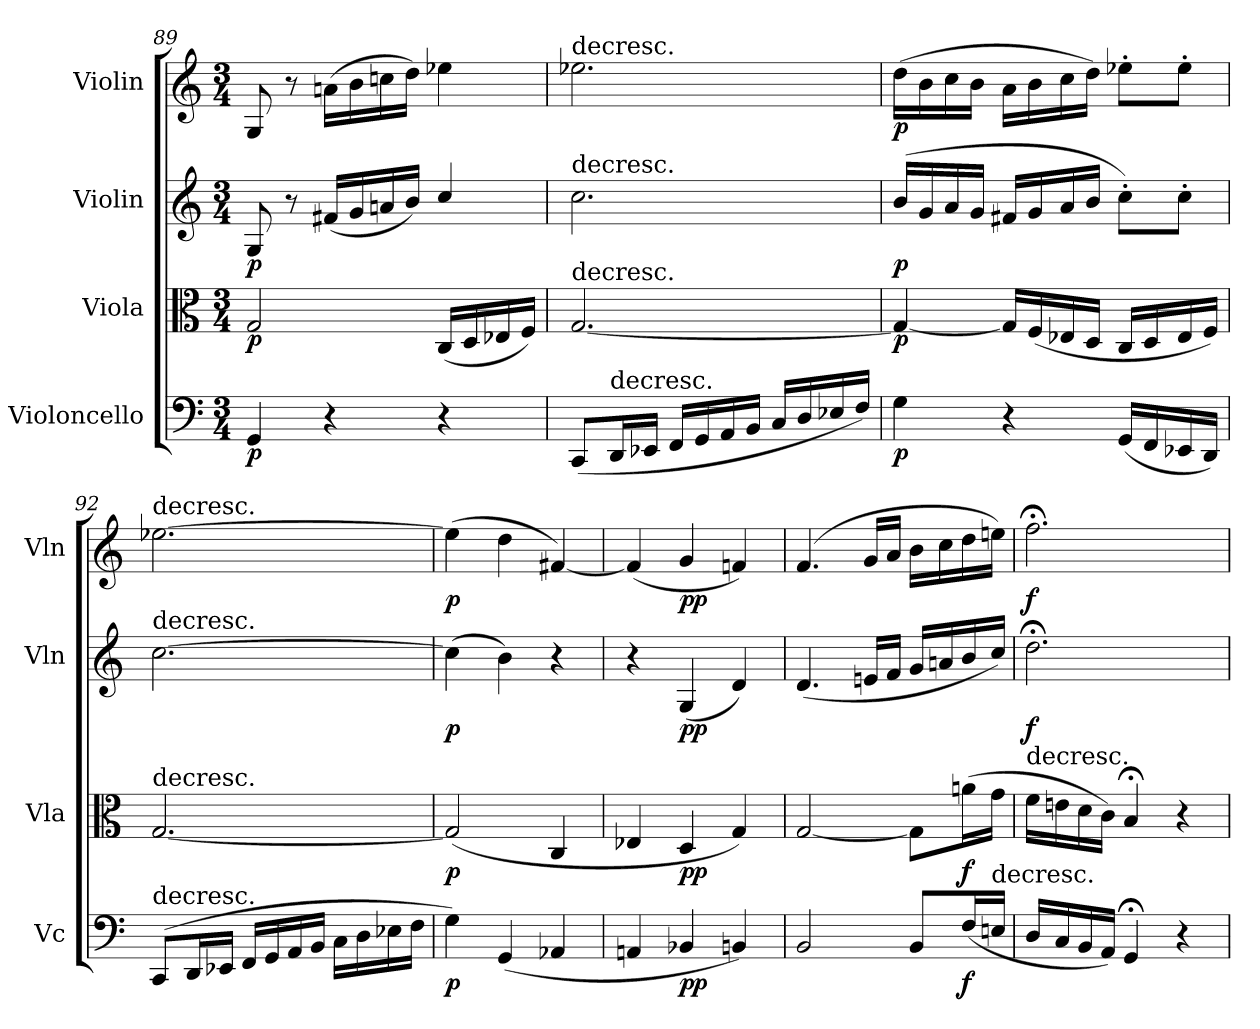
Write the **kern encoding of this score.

**kern	**dynam	**kern	**dynam	**kern	**dynam	**kern	**dynam
*part4	*part4	*part3	*part3	*part2	*part2	*part1	*part1
*staff4	*staff4	*staff3	*staff3	*staff2	*staff2	*staff1	*staff1
*I"Violoncello	*	*I"Viola	*	*I"Violin	*	*I"Violin	*
*I'Vc	*	*I'Vla	*	*I'Vln	*	*I'Vln	*
*clefF4	*	*clefC3	*	*clefG2	*	*clefG2	*
*k[]	*	*k[]	*	*k[]	*	*k[]	*
*M3/4	*	*M3/4	*	*M3/4	*	*M3/4	*
=89	=89	=89	=89	=89	=89	=89	=89
4GG/	p	2G/	p	8G/	p	8G/	.
.	.	.	.	8r	.	8r	.
4r	.	.	.	(16f#X/LL	.	(16an\LL	.
.	.	.	.	16g/	.	16b\	.
.	.	.	.	16an/	.	16ccn\	.
.	.	.	.	16b/JJ)	.	16dd\JJ)	.
4r	.	(16C/LL	.	4cc/	.	4ee-X\	.
.	.	16D/	.	.	.	.	.
.	.	16E-X/	.	.	.	.	.
.	.	16F/JJ)	.	.	.	.	.
=90	=90	=90	=90	=90	=90	=90	=90
!	!	!	!	!	!	!LO:TX:t=decresc.	!
!	!	!	!	!LO:TX:t=decresc.	!	!	!
!	!	!LO:TX:t=decresc.	!	!	!	!	!
(8CC/L	.	[2.G/	.	2.cc\	.	2.ee-X\	.
!LO:TX:t=decresc.	!	!	!	!	!	!	!
16DD/L	.	.	.	.	.	.	.
16EE-X/JJ	.	.	.	.	.	.	.
16FF/LL	.	.	.	.	.	.	.
16GG/	.	.	.	.	.	.	.
16AA/	.	.	.	.	.	.	.
16BB/JJ	.	.	.	.	.	.	.
16C/LL	.	.	.	.	.	.	.
16D/	.	.	.	.	.	.	.
16E-X/	.	.	.	.	.	.	.
16F/JJ)	.	.	.	.	.	.	.
=91	=91	=91	=91	=91	=91	=91	=91
4G\	p	4G/_	p	(16b/LL	p	(16dd\LL	p
.	.	.	.	16g/	.	16b\	.
.	.	.	.	16a/	.	16cc\	.
.	.	.	.	16g/JJ	.	16b\JJ	.
4r	.	16G/LL]	.	16f#X/LL	.	16a\LL	.
.	.	(16F/	.	16g/	.	16b\	.
.	.	16E-X/	.	16a/	.	16cc\	.
.	.	16D/JJ	.	16b/JJ	.	16dd\JJ)	.
(16GG/LL	.	16C/LL	.	8cc'\L)	.	8ee-X'\L	.
16FF/	.	16D/	.	.	.	.	.
16EE-X/	.	16E-/	.	8cc'\J	.	8ee-'\J	.
16DD/JJ)	.	16F/JJ)	.	.	.	.	.
=92	=92	=92	=92	=92	=92	=92	=92
!	!	!	!	!	!	!LO:TX:t=decresc.	!
!	!	!	!	!LO:TX:t=decresc.	!	!	!
!	!	!LO:TX:t=decresc.	!	!	!	!	!
!LO:TX:t=decresc.	!	!	!	!	!	!	!
(8CC/L	.	[2.G/	.	[2.cc\	.	[2.ee-X\	.
16DD/L	.	.	.	.	.	.	.
16EE-X/JJ	.	.	.	.	.	.	.
16FF/LL	.	.	.	.	.	.	.
16GG/	.	.	.	.	.	.	.
16AA/	.	.	.	.	.	.	.
16BB/JJ	.	.	.	.	.	.	.
16C\LL	.	.	.	.	.	.	.
16D\	.	.	.	.	.	.	.
16E-X\	.	.	.	.	.	.	.
16F\JJ	.	.	.	.	.	.	.
=93	=93	=93	=93	=93	=93	=93	=93
4G\)	p	(2G/]	p	(4cc\]	p	(4ee-\]	p
(4GG/	.	.	.	4b\)	.	4dd\	.
4AA-X/	.	4C/	.	4r	.	[4f#X/)	.
=94	=94	=94	=94	=94	=94	=94	=94
4AAn/	.	4E-X/	.	4r	.	(4f#/]	.
4BB-X/	pp	4D/	pp	(4G/	pp	4g/	pp
4BBn/)	.	4G/)	.	4d/)	.	4fn/)	.
=95	=95	=95	=95	=95	=95	=95	=95
2BB/	.	[2G/	.	(4.d/	.	(4.f/	.
.	.	.	.	16en/LL	.	16g/LL	.
.	.	.	.	16f/JJ	.	16a/JJ	.
8BB/L	.	8G/L]	.	16g/LL	.	16b\LL	.
.	.	.	.	16an/	.	16cc\	.
(16F/L	f	(16an\L	f	16b/	.	16dd\	.
!LO:TX:t=decresc.	!	!	!	!	!	!	!
16En/JJ	.	16g\JJ	.	16cc/JJ)	.	16een\JJ)	.
=96	=96	=96	=96	=96	=96	=96	=96
!	!	!LO:TX:t=decresc.	!	!	!	!	!
16D/LL	.	16f\LL	.	2.dd;<\	f	2.ff;<\	f
16C/	.	16en\	.	.	.	.	.
16BB/	.	16d\	.	.	.	.	.
16AA/JJ)	.	16c\JJ)	.	.	.	.	.
4GG;</	.	4B;</	.	.	.	.	.
4r	.	4r	.	.	.	.	.
=	=	=	=	=	=	=	=
*-	*-	*-	*-	*-	*-	*-	*-
